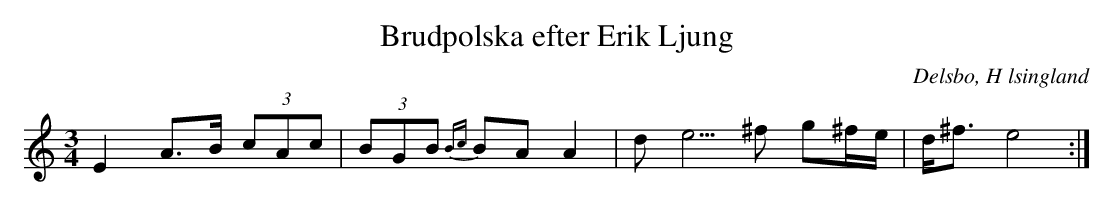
X:1
T: Brudpolska efter Erik Ljung
O: Delsbo, H lsingland
M: 3/4
L: 1/8
K: Am
E2 A>B (3cAc| (3BGB {Bc}BA A2|de5/2^f g^f/e/|d<^f e4 :|
